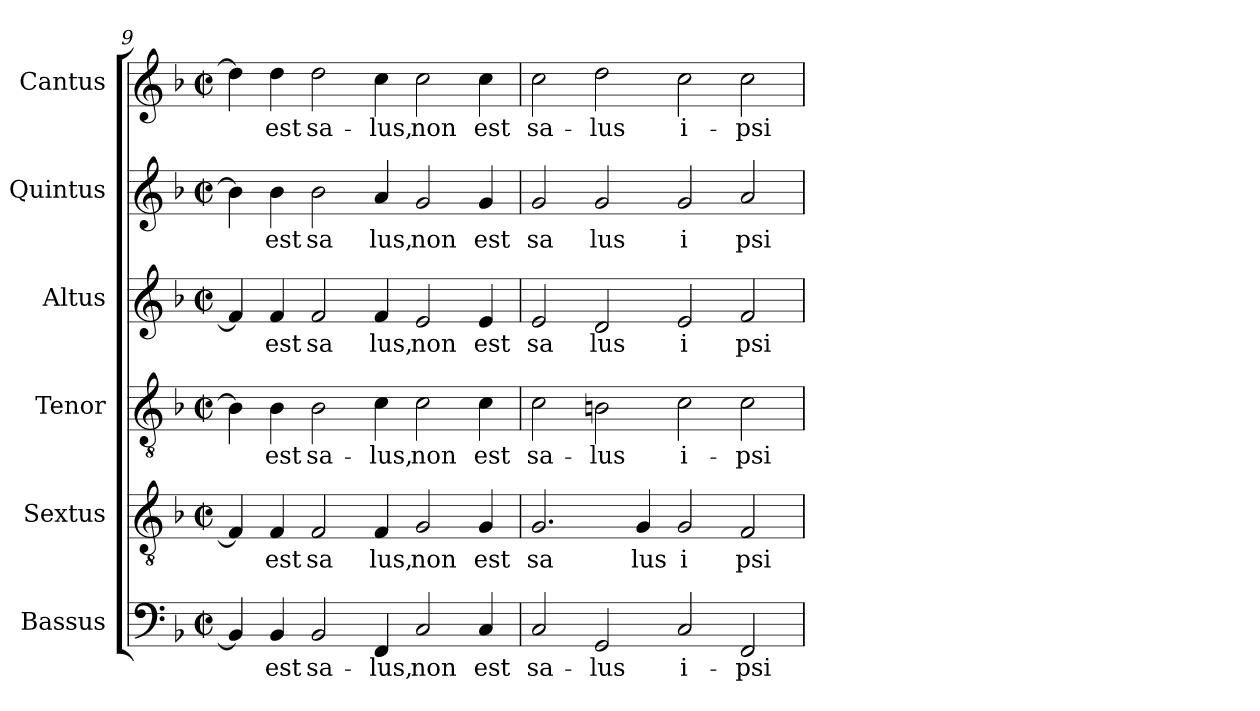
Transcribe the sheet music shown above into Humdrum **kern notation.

**kern	**text	**kern	**text	**kern	**text	**kern	**text	**kern	**text	**kern	**text
*part6	*part6	*part5	*part5	*part4	*part4	*part3	*part3	*part2	*part2	*part1	*part1
*staff6	*staff6	*staff5	*staff5	*staff4	*staff4	*staff3	*staff3	*staff2	*staff2	*staff1	*staff1
*I"Bassus	*	*I"Sextus	*	*I"Tenor	*	*I"Altus	*	*I"Quintus	*	*I"Cantus	*
*clefF4	*	*clefGv2	*	*clefGv2	*	*clefG2	*	*clefG2	*	*clefG2	*
*k[b-]	*	*k[b-]	*	*k[b-]	*	*k[b-]	*	*k[b-]	*	*k[b-]	*
*F:	*	*F:	*	*F:	*	*F:	*	*F:	*	*F:	*
*M2/2	*	*M2/2	*	*M2/2	*	*M2/2	*	*M2/2	*	*M2/2	*
*met(c|)	*	*met(c|)	*	*met(c|)	*	*met(c|)	*	*met(c|)	*	*met(c|)	*
=9	=9	=9	=9	=9	=9	=9	=9	=9	=9	=9	=9
4BB-/]	.	4F/]	.	4B-\]	.	4f/]	.	4b-\]	.	4dd\]	.
!	!LO:LY:b:cj	!	!LO:LY:b:cj	!	!LO:LY:b:cj	!	!LO:LY:b:cj	!	!LO:LY:b:cj	!	!LO:LY:b:cj
4BB-/	est	4F/	est	4B-\	est	4f/	est	4b-\	est	4dd\	est
!	!LO:LY:b:cj	!	!LO:LY:b:cj	!	!LO:LY:b:cj	!	!LO:LY:b:cj	!	!LO:LY:b:cj	!	!LO:LY:b:cj
2BB-/	sa-	2F/	sa	2B-\	sa-	2f/	sa	2b-\	sa	2dd\	sa-
!	!LO:LY:b:cj	!	!LO:LY:b:cj	!	!LO:LY:b:cj	!	!LO:LY:b:cj	!	!LO:LY:b:cj	!	!LO:LY:b:cj
4FF/	-lus,	4F/	lus,	4c\	-lus,	4f/	lus,	4a/	lus,	4cc\	-lus,
!	!LO:LY:b:cj	!	!LO:LY:b:cj	!	!LO:LY:b:cj	!	!LO:LY:b:cj	!	!LO:LY:b:cj	!	!LO:LY:b:cj
2C/	non	2G/	non	2c\	non	2e/	non	2g/	non	2cc\	non
!	!LO:LY:b:cj	!	!LO:LY:b:cj	!	!LO:LY:b:cj	!	!LO:LY:b:cj	!	!LO:LY:b:cj	!	!LO:LY:b:cj
4C/	est	4G/	est	4c\	est	4e/	est	4g/	est	4cc\	est
=10	=10	=10	=10	=10	=10	=10	=10	=10	=10	=10	=10
!	!LO:LY:b:cj	!	!LO:LY:b:cj	!	!LO:LY:b:cj	!	!LO:LY:b:cj	!	!LO:LY:b:cj	!	!LO:LY:b:cj
2C/	sa-	2.G/	sa	2c\	sa-	2e/	sa	2g/	sa	2cc\	sa-
!	!LO:LY:b:cj	!	!	!	!LO:LY:b:cj	!	!LO:LY:b:cj	!	!LO:LY:b:cj	!	!LO:LY:b:cj
2GG/	-lus	.	.	2Bn\	-lus	2d/	lus	2g/	lus	2dd\	-lus
!	!	!	!LO:LY:b:cj	!	!	!	!	!	!	!	!
.	.	4G/	lus	.	.	.	.	.	.	.	.
!	!LO:LY:b:cj	!	!LO:LY:b:cj	!	!LO:LY:b:cj	!	!LO:LY:b:cj	!	!LO:LY:b:cj	!	!LO:LY:b:cj
2C/	i-	2G/	i	2c\	i-	2e/	i	2g/	i	2cc\	i-
!	!LO:LY:b:cj	!	!LO:LY:b:cj	!	!LO:LY:b:cj	!	!LO:LY:b:cj	!	!LO:LY:b:cj	!	!LO:LY:b:cj
2FF/	-psi	2F/	psi	2c\	-psi	2f/	psi	2a/	psi	2cc\	-psi
=	=	=	=	=	=	=	=	=	=	=	=
*-	*-	*-	*-	*-	*-	*-	*-	*-	*-	*-	*-
